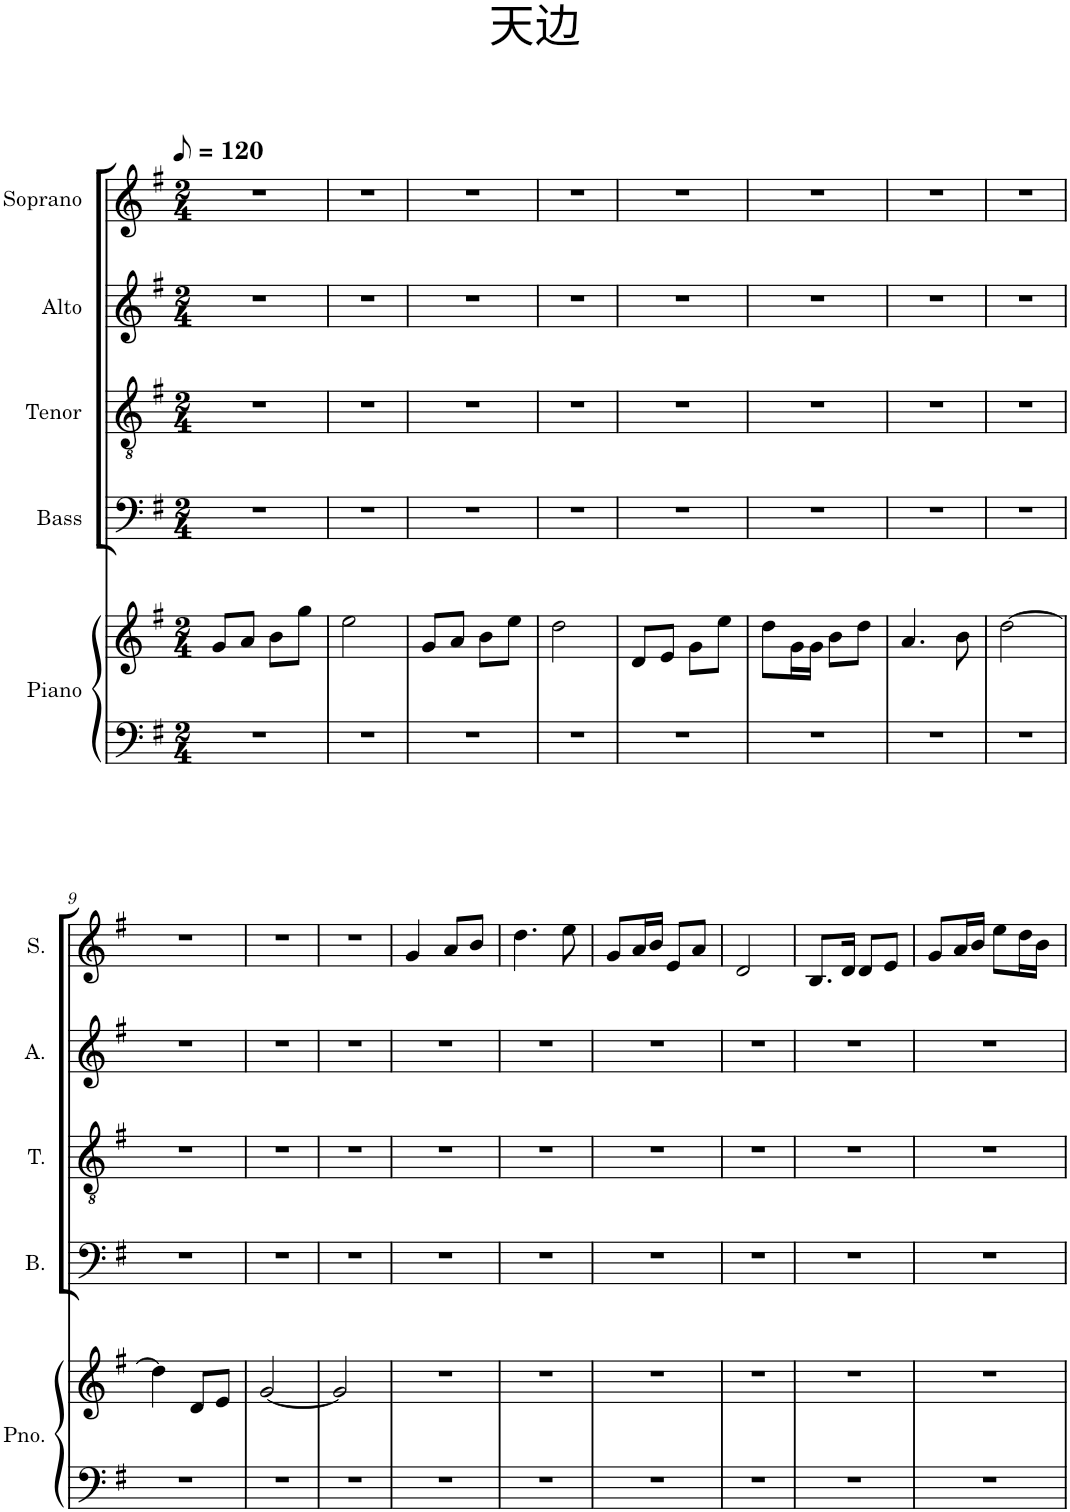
**kern	**kern	**kern	**kern	**kern	**kern
*part5	*part5	*part4	*part3	*part2	*part1
*staff6	*staff5	*staff4	*staff3	*staff2	*staff1
*I"Piano	*	*I"Bass	*I"Tenor	*I"Alto	*I"Soprano
*I'Pno.	*	*I'B.	*I'T.	*I'A.	*I'S.
*clefF4	*clefG2	*clefF4	*clefGv2	*clefG2	*clefG2
*k[f#]	*k[f#]	*k[f#]	*k[f#]	*k[f#]	*k[f#]
*M2/4	*M2/4	*M2/4	*M2/4	*M2/4	*M2/4
*MM60	*MM60	*MM60	*MM60	*MM60	*MM60
=1	=1	=1	=1	=1	=1
2r	8g/L	2r	2r	2r	2r
.	8a/J	.	.	.	.
.	8b\L	.	.	.	.
.	8gg\J	.	.	.	.
=2	=2	=2	=2	=2	=2
2r	2ee\	2r	2r	2r	2r
=3	=3	=3	=3	=3	=3
2r	8g/L	2r	2r	2r	2r
.	8a/J	.	.	.	.
.	8b\L	.	.	.	.
.	8ee\J	.	.	.	.
=4	=4	=4	=4	=4	=4
2r	2dd\	2r	2r	2r	2r
=5	=5	=5	=5	=5	=5
2r	8d/L	2r	2r	2r	2r
.	8e/J	.	.	.	.
.	8g\L	.	.	.	.
.	8ee\J	.	.	.	.
=6	=6	=6	=6	=6	=6
2r	8dd\L	2r	2r	2r	2r
.	16g\L	.	.	.	.
.	16g\JJ	.	.	.	.
.	8b\L	.	.	.	.
.	8dd\J	.	.	.	.
=7	=7	=7	=7	=7	=7
2r	4.a/	2r	2r	2r	2r
.	8b\	.	.	.	.
=8	=8	=8	=8	=8	=8
2r	[2dd\	2r	2r	2r	2r
!!LO:LB:g=z
=9	=9	=9	=9	=9	=9
2r	4dd\]	2r	2r	2r	2r
.	8d/L	.	.	.	.
.	8e/J	.	.	.	.
=10	=10	=10	=10	=10	=10
2r	[2g/	2r	2r	2r	2r
=11	=11	=11	=11	=11	=11
2r	2g/]	2r	2r	2r	2r
=12	=12	=12	=12	=12	=12
2r	2r	2r	2r	2r	4g/
.	.	.	.	.	8a/L
.	.	.	.	.	8b/J
=13	=13	=13	=13	=13	=13
2r	2r	2r	2r	2r	4.dd\
.	.	.	.	.	8ee\
=14	=14	=14	=14	=14	=14
2r	2r	2r	2r	2r	8g/L
.	.	.	.	.	16a/L
.	.	.	.	.	16b/JJ
.	.	.	.	.	8e/L
.	.	.	.	.	8a/J
=15	=15	=15	=15	=15	=15
2r	2r	2r	2r	2r	2d/
=16	=16	=16	=16	=16	=16
2r	2r	2r	2r	2r	8.B/L
.	.	.	.	.	16d/Jk
.	.	.	.	.	8d/L
.	.	.	.	.	8e/J
=17	=17	=17	=17	=17	=17
2r	2r	2r	2r	2r	8g/L
.	.	.	.	.	16a/L
.	.	.	.	.	16b/JJ
.	.	.	.	.	8ee\L
.	.	.	.	.	16dd\L
.	.	.	.	.	16b\JJ
=	=	=	=	=	=
*-	*-	*-	*-	*-	*-
